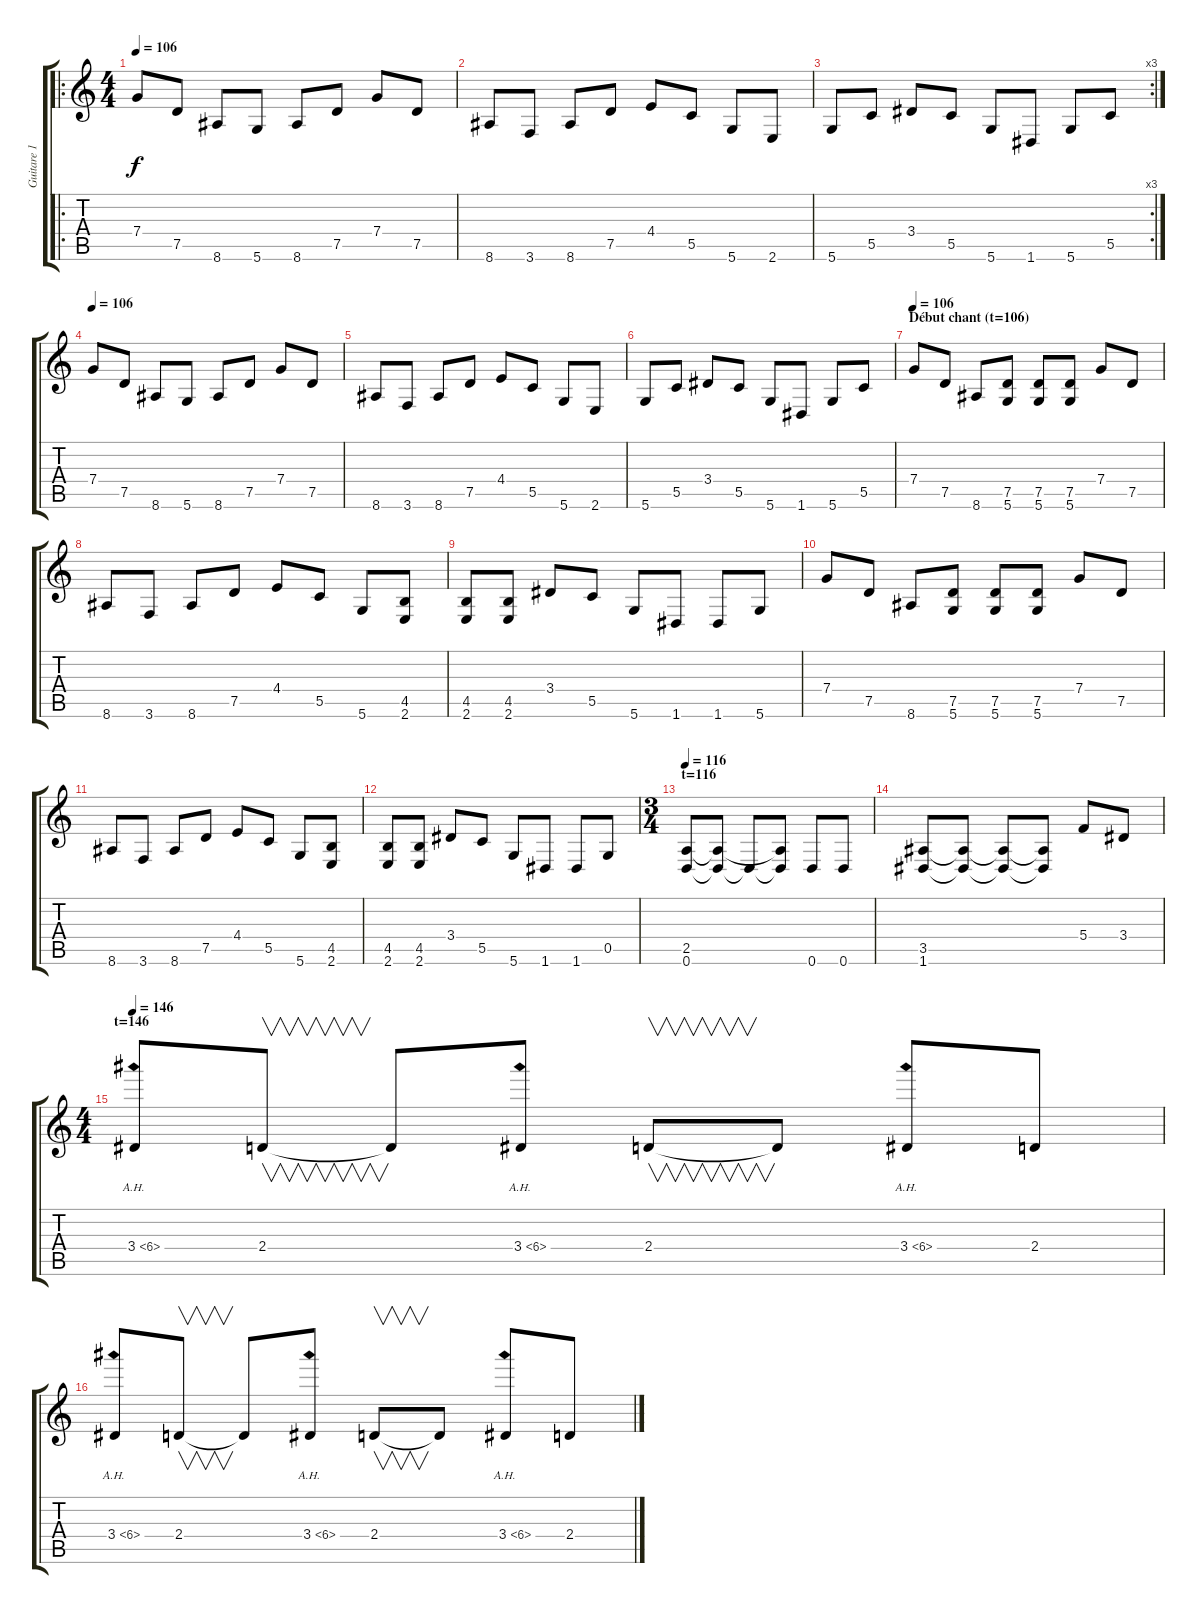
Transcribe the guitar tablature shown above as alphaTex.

\track ("Guitare 1" "Guitare 1") {instrument distortionguitar}
\staff {score tabs}
\tuning (D4 A3 F3 C3 G2 D2) {hide}
\ro
\ts (4 4)
\tempo 106
\clef g2
\ks c
7.4.8{dy f} 7.5.8 8.6.8 5.6.8 8.6.8 7.5.8 7.4.8 7.5.8 |
8.6.8 3.6.8 8.6.8 7.5.8 4.4.8 5.5.8 5.6.8 2.6.8 |
\rc 3
5.6.8 5.5.8 3.4.8 5.5.8 5.6.8 1.6.8 5.6.8 5.5.8 |
\tempo 106
7.4.8 7.5.8 8.6.8 5.6.8 8.6.8 7.5.8 7.4.8 7.5.8 |
8.6.8 3.6.8 8.6.8 7.5.8 4.4.8 5.5.8 5.6.8 2.6.8 |
5.6.8 5.5.8 3.4.8 5.5.8 5.6.8 1.6.8 5.6.8 5.5.8 |
\section ("" "Début chant (t=106)")
\tempo 106
7.4.8 7.5.8 8.6.8 (7.5 5.6).8 (7.5 5.6).8 (7.5 5.6).8 7.4.8 7.5.8 |
8.6.8 3.6.8 8.6.8 7.5.8 4.4.8 5.5.8 5.6.8 (4.5 2.6).8 |
(4.5 2.6).8 (4.5 2.6).8 3.4.8 5.5.8 5.6.8 1.6.8 1.6.8 5.6.8 |
7.4.8 7.5.8 8.6.8 (7.5 5.6).8 (7.5 5.6).8 (7.5 5.6).8 7.4.8 7.5.8 |
8.6.8 3.6.8 8.6.8 7.5.8 4.4.8 5.5.8 5.6.8 (4.5 2.6).8 |
(4.5 2.6).8 (4.5 2.6).8 3.4.8 5.5.8 5.6.8 1.6.8 1.6.8 0.5.8 |
\ts (3 4)
\section ("" "t=116")
\tempo 116
(2.5 0.6).8 (2.5{t} 0.6{t}).8 0.6{t}.8 (2.5{t} 0.6{t}).8 0.6.8 0.6.8 |
(3.5 1.6).8 (3.5{t} 1.6{t}).8 (3.5{t} 1.6{t}).8 (3.5{t} 1.6{t}).8 5.4.8 3.4.8 |
\ts (4 4)
\section ("" "t=146")
\tempo 146
3.4{ah 3}.8 2.4.8{v} 2.4{t}.8 3.4{ah 3}.8 2.4.8{v} 2.4{t}.8 3.4{ah 3}.8 2.4.8 |
3.4{ah 3}.8 2.4.8{v} 2.4{t}.8 3.4{ah 3}.8 2.4.8{v} 2.4{t}.8 3.4{ah 3}.8 2.4.8
